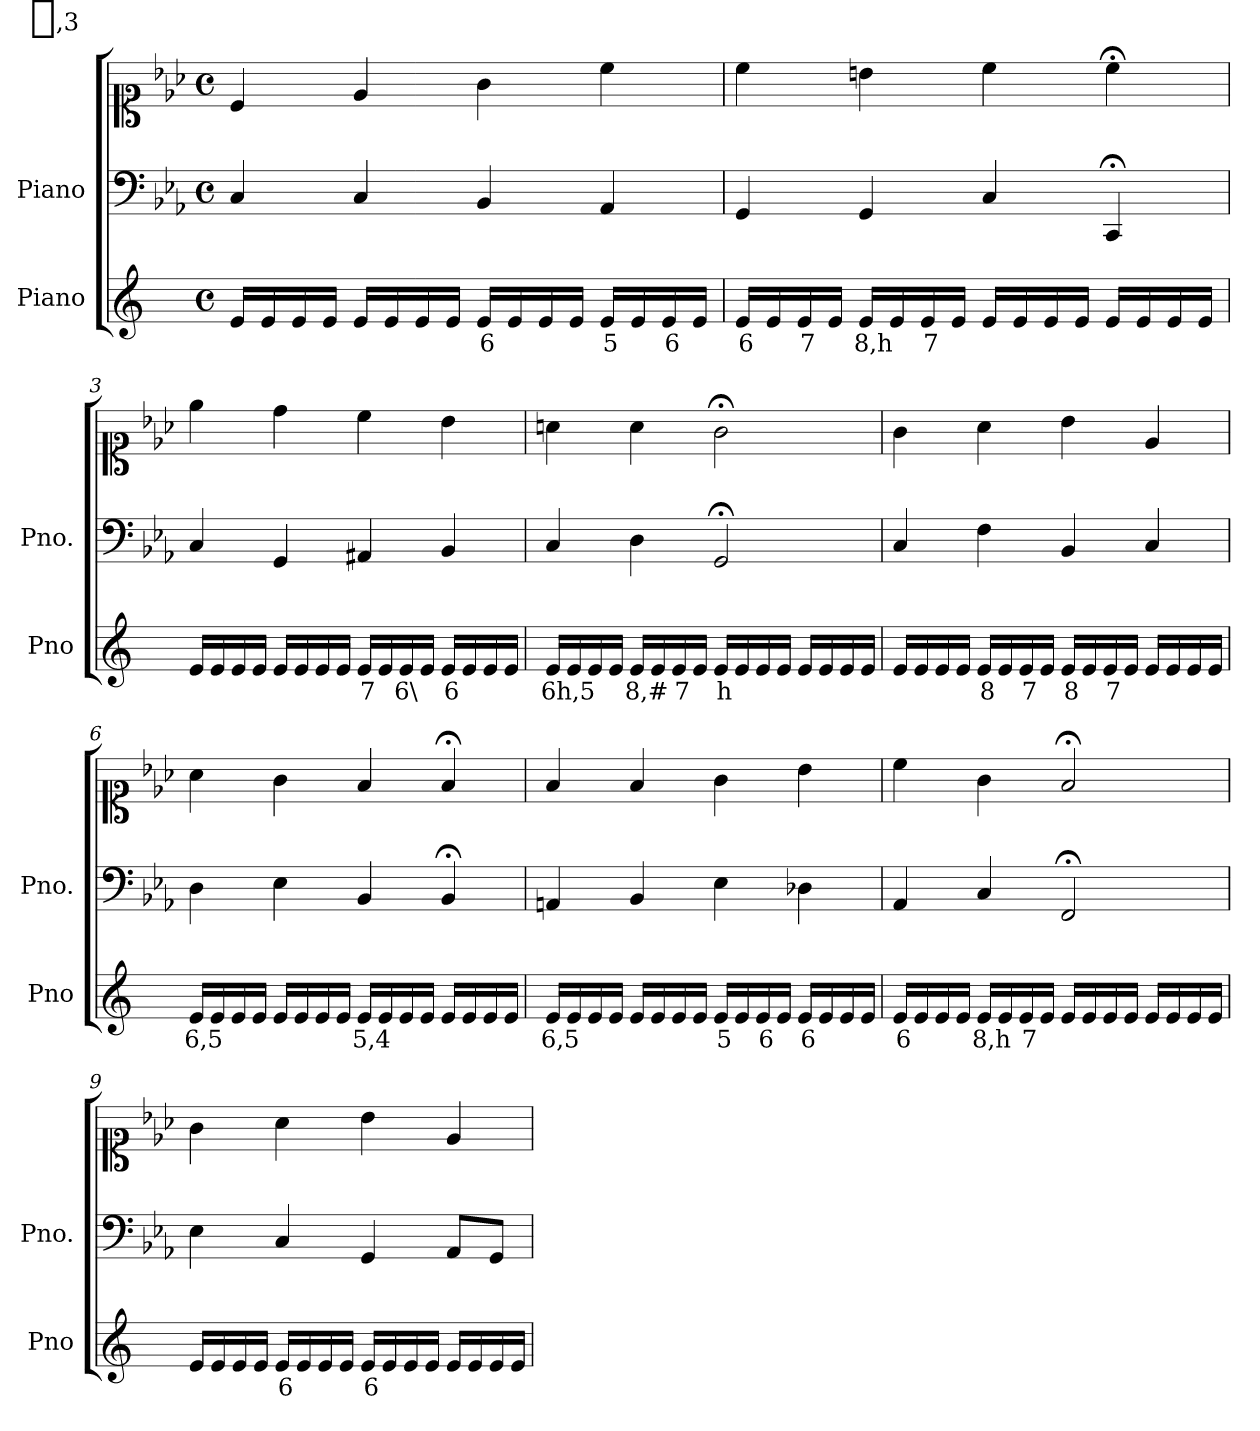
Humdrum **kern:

**kern	**text	**kern	**kern
*part2	*part2	*part1	*part1
*staff3	*staff3	*staff2	*staff1
*I"Piano	*	*I"Piano	*
*I'Pno	*	*I'Pno.	*
*clefG2	*	*clefF4	*clefC1
*k[]	*	*k[b-e-a-]	*k[b-e-a-]
*M4/4	*	*M4/4	*M4/4
*met(c)	*	*met(c)	*met(c)
=1	=1	=1	=1
16e/LL	.	4C/	4c/
16e/	.	.	.
16e/	.	.	.
16e/JJ	.	.	.
16e/LL	.	4C/	4e-/
16e/	.	.	.
16e/	.	.	.
16e/JJ	.	.	.
!	!LO:LY:b	!	!
16e/LL	6	4BB-/	4g\
16e/	.	.	.
16e/	.	.	.
16e/JJ	.	.	.
!	!LO:LY:b	!	!
16e/LL	5	4AA-/	4cc\
16e/	.	.	.
!	!LO:LY:b	!	!
16e/	6	.	.
16e/JJ	.	.	.
=2	=2	=2	=2
!	!LO:LY:b	!	!
16e/LL	6	4GG/	4cc\
16e/	.	.	.
!	!LO:LY:b	!	!
16e/	7	.	.
16e/JJ	.	.	.
!	!LO:LY:b	!	!
16e/LL	8,h	4GG/	4bn\
16e/	.	.	.
!	!LO:LY:b	!	!
16e/	7	.	.
16e/JJ	.	.	.
16e/LL	.	4C/	4cc\
16e/	.	.	.
16e/	.	.	.
16e/JJ	.	.	.
16e/LL	.	4CC;</	4cc;<\
16e/	.	.	.
16e/	.	.	.
16e/JJ	.	.	.
=3	=3	=3	=3
16e/LL	.	4C/	4ee-\
16e/	.	.	.
16e/	.	.	.
16e/JJ	.	.	.
16e/LL	.	4GG/	4dd\
16e/	.	.	.
16e/	.	.	.
16e/JJ	.	.	.
!	!LO:LY:b	!	!
16e/LL	7	4AA#X/	4cc\
16e/	.	.	.
!	!LO:LY:b	!	!
16e/	6\	.	.
16e/JJ	.	.	.
!	!LO:LY:b	!	!
16e/LL	6	4BB-/	4b-\
16e/	.	.	.
16e/	.	.	.
16e/JJ	.	.	.
=4	=4	=4	=4
!	!LO:LY:b	!	!
16e/LL	6h,5	4C/	4an\
16e/	.	.	.
16e/	.	.	.
16e/JJ	.	.	.
!	!LO:LY:b	!	!
16e/LL	8,#	4D\	4a\
16e/	.	.	.
!	!LO:LY:b	!	!
16e/	7	.	.
16e/JJ	.	.	.
!	!LO:LY:b	!	!
16e/LL	h	2GG;</	2g;<\
16e/	.	.	.
16e/	.	.	.
16e/JJ	.	.	.
16e/LL	.	.	.
16e/	.	.	.
16e/	.	.	.
16e/JJ	.	.	.
=5	=5	=5	=5
16e/LL	.	4C/	4g\
16e/	.	.	.
16e/	.	.	.
16e/JJ	.	.	.
!	!LO:LY:b	!	!
16e/LL	8	4F\	4a-\
16e/	.	.	.
!	!LO:LY:b	!	!
16e/	7	.	.
16e/JJ	.	.	.
!	!LO:LY:b	!	!
16e/LL	8	4BB-/	4b-\
16e/	.	.	.
!	!LO:LY:b	!	!
16e/	7	.	.
16e/JJ	.	.	.
16e/LL	.	4C/	4e-/
16e/	.	.	.
16e/	.	.	.
16e/JJ	.	.	.
=6	=6	=6	=6
!	!LO:LY:b	!	!
16e/LL	6,5	4D\	4a-\
16e/	.	.	.
16e/	.	.	.
16e/JJ	.	.	.
16e/LL	.	4E-\	4g\
16e/	.	.	.
16e/	.	.	.
16e/JJ	.	.	.
!	!LO:LY:b	!	!
16e/LL	5,4	4BB-/	4f/
16e/	.	.	.
16e/	.	.	.
16e/JJ	.	.	.
!	!LO:LY:b	!	!
16e/LL	_,3	4BB-;</	4f;</
16e/	.	.	.
16e/	.	.	.
16e/JJ	.	.	.
=7	=7	=7	=7
!	!LO:LY:b	!	!
16e/LL	6,5	4AAn/	4f/
16e/	.	.	.
16e/	.	.	.
16e/JJ	.	.	.
16e/LL	.	4BB-/	4f/
16e/	.	.	.
16e/	.	.	.
16e/JJ	.	.	.
!	!LO:LY:b	!	!
16e/LL	5	4E-\	4g\
16e/	.	.	.
!	!LO:LY:b	!	!
16e/	6	.	.
16e/JJ	.	.	.
!	!LO:LY:b	!	!
16e/LL	6	4D-X\	4b-\
16e/	.	.	.
16e/	.	.	.
16e/JJ	.	.	.
=8	=8	=8	=8
!	!LO:LY:b	!	!
16e/LL	6	4AA-/	4cc\
16e/	.	.	.
16e/	.	.	.
16e/JJ	.	.	.
!	!LO:LY:b	!	!
16e/LL	8,h	4C/	4g\
16e/	.	.	.
!	!LO:LY:b	!	!
16e/	7	.	.
16e/JJ	.	.	.
16e/LL	.	2FF;</	2f;</
16e/	.	.	.
16e/	.	.	.
16e/JJ	.	.	.
16e/LL	.	.	.
16e/	.	.	.
16e/	.	.	.
16e/JJ	.	.	.
=9	=9	=9	=9
16e/LL	.	4E-\	4g\
16e/	.	.	.
16e/	.	.	.
16e/JJ	.	.	.
!	!LO:LY:b	!	!
16e/LL	6	4C/	4a-\
16e/	.	.	.
16e/	.	.	.
16e/JJ	.	.	.
!	!LO:LY:b	!	!
16e/LL	6	4GG/	4b-\
16e/	.	.	.
16e/	.	.	.
16e/JJ	.	.	.
16e/LL	.	8AA-/L	4e-/
16e/	.	.	.
16e/	.	8GG/J	.
16e/JJ	.	.	.
=	=	=	=
*-	*-	*-	*-
